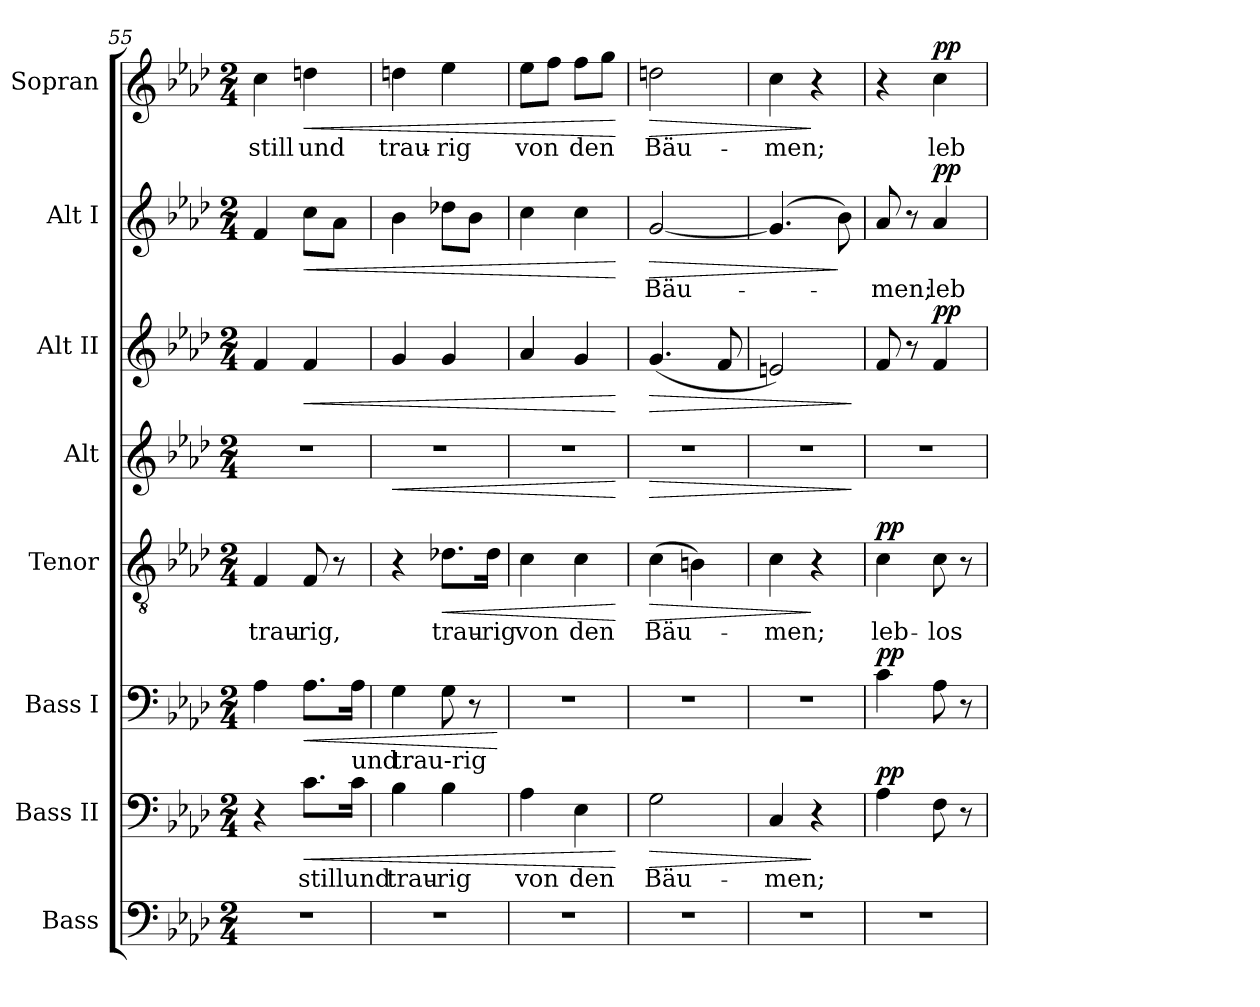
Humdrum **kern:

**kern	**kern	**text	**dynam	**kern	**dynam	**kern	**text	**dynam	**kern	**dynam	**kern	**dynam	**kern	**text	**dynam	**kern	**text	**dynam
*part8	*part7	*part7	*part7	*part6	*part6	*part5	*part5	*part5	*part4	*part4	*part3	*part3	*part2	*part2	*part2	*part1	*part1	*part1
*staff8	*staff7	*staff7	*staff7	*staff6	*staff6	*staff5	*staff5	*staff5	*staff4	*staff4	*staff3	*staff3	*staff2	*staff2	*staff2	*staff1	*staff1	*staff1
*I"Bass	*I"Bass II	*	*	*I"Bass I	*	*I"Tenor	*	*	*I"Alt	*	*I"Alt II	*	*I"Alt I	*	*	*I"Sopran	*	*
*clefF4	*clefF4	*	*	*clefF4	*	*clefGv2	*	*	*clefG2	*	*clefG2	*	*clefG2	*	*	*clefG2	*	*
*k[b-e-a-d-]	*k[b-e-a-d-]	*	*	*k[b-e-a-d-]	*	*k[b-e-a-d-]	*	*	*k[b-e-a-d-]	*	*k[b-e-a-d-]	*	*k[b-e-a-d-]	*	*	*k[b-e-a-d-]	*	*
*M2/4	*M2/4	*	*	*M2/4	*	*M2/4	*	*	*M2/4	*	*M2/4	*	*M2/4	*	*	*M2/4	*	*
=55	=55	=55	=55	=55	=55	=55	=55	=55	=55	=55	=55	=55	=55	=55	=55	=55	=55	=55
2r	4r	.	.	4A-\	.	4F/	trau-	.	2r	.	4f/	.	4f/	.	.	4cc\	still	.
!	!	!	!LO:HP:b	!	!LO:HP:b	!	!	!	!	!	!	!LO:HP:b	!	!	!LO:HP:b	!	!	!LO:HP:b
.	8.c\L	still	<	8.A-\L	<	8F/	-rig,	.	.	.	4f/	<	8cc\L	.	<	4ddn\	und	<
.	.	.	.	.	.	8r	.	.	.	.	.	.	8a-\J	.	.	.	.	.
!	!	!	!	!LO:TX:b:t=und	!	!	!	!	!	!	!	!	!	!	!	!	!	!
.	16c\Jk	und	.	16A-\Jk	.	.	.	.	.	.	.	.	.	.	.	.	.	.
=56	=56	=56	=56	=56	=56	=56	=56	=56	=56	=56	=56	=56	=56	=56	=56	=56	=56	=56
!	!	!	!	!LO:TX:b:t=trau-rig	!	!	!	!	!	!	!	!	!	!	!	!	!	!
!	!	!	!	!	!	!	!	!	!	!LO:HP:b	!	!	!	!	!	!	!	!
2r	4B-\	trau-	.	4G\	.	4r	.	.	2r	<	4g/	.	4b-\	.	.	4ddn\	trau-	.
!	!	!	!	!	!	!	!	!LO:HP:b	!	!	!	!	!	!	!	!	!	!
.	4B-\	-rig	.	8G\	.	8.d-X\L	trau-	<	.	.	4g/	.	8dd-X\L	.	.	4ee-\	-rig	.
.	.	.	.	8r	.	.	.	.	.	.	.	.	8b-\J	.	.	.	.	.
.	.	.	.	.	.	16d-\Jk	-rig	.	.	.	.	.	.	.	.	.	.	.
.	.	.	.	.	[	.	.	.	.	.	.	.	.	.	.	.	.	.
=57	=57	=57	=57	=57	=57	=57	=57	=57	=57	=57	=57	=57	=57	=57	=57	=57	=57	=57
2r	4A-\	von	.	2r	.	4c\	von	.	2r	.	4a-/	.	4cc\	.	.	8ee-\L	von	.
.	.	.	.	.	.	.	.	.	.	.	.	.	.	.	.	8ff\J	.	.
.	4E-\	den	.	.	.	4c\	den	.	.	.	4g/	.	4cc\	.	.	8ff\L	den	.
.	.	.	.	.	.	.	.	.	.	.	.	.	.	.	.	8gg\J	.	.
.	.	.	[	.	.	.	.	[	.	[	.	[	.	.	[	.	.	[
!!LO:PB:g=z
=58	=58	=58	=58	=58	=58	=58	=58	=58	=58	=58	=58	=58	=58	=58	=58	=58	=58	=58
!	!	!	!LO:HP:b	!	!	!	!	!LO:HP:b	!	!LO:HP:b	!	!LO:HP:b	!	!	!LO:HP:b	!	!	!LO:HP:b
2r	2G\	Bäu-	>	2r	.	(4c\	Bäu-	>	2r	>	(4.g/	>	[2g/	Bäu-	>	2ddn\	Bäu-	>
.	.	.	.	.	.	4Bn\)	.	.	.	.	.	.	.	.	.	.	.	.
.	.	.	.	.	.	.	.	.	.	.	8f/	.	.	.	.	.	.	.
=59	=59	=59	=59	=59	=59	=59	=59	=59	=59	=59	=59	=59	=59	=59	=59	=59	=59	=59
2r	4C/	-men;	.	2r	.	4c\	-men;	.	2r	.	2en/)	.	(4.g/]	.	.	4cc\	-men;	.
.	4r	.	]	.	.	4r	.	]	.	.	.	.	.	.	.	4r	.	]
.	.	.	.	.	.	.	.	.	.	.	.	.	8b-\)	.	]	.	.	.
.	.	.	.	.	.	.	.	.	.	]	.	]	.	.	.	.	.	.
=60	=60	=60	=60	=60	=60	=60	=60	=60	=60	=60	=60	=60	=60	=60	=60	=60	=60	=60
!	!	!	!LO:DY:a	!	!LO:DY:a	!	!	!LO:DY:a	!	!	!	!	!	!	!	!	!	!
2r	4A-\	.	pp	4c\	pp	4c\	leb-	pp	2r	.	8f/	.	8a-/	-men;	.	4r	.	.
.	.	.	.	.	.	.	.	.	.	.	8r	.	8r	.	.	.	.	.
!	!	!	!	!	!	!	!	!	!	!	!	!LO:DY:a	!	!	!LO:DY:a	!	!	!LO:DY:a
.	8F\	.	.	8A-\	.	8c\	-los	.	.	.	4f/	pp	4a-/	leb-	pp	4cc\	leb-	pp
.	8r	.	.	8r	.	8r	.	.	.	.	.	.	.	.	.	.	.	.
=	=	=	=	=	=	=	=	=	=	=	=	=	=	=	=	=	=	=
*-	*-	*-	*-	*-	*-	*-	*-	*-	*-	*-	*-	*-	*-	*-	*-	*-	*-	*-
